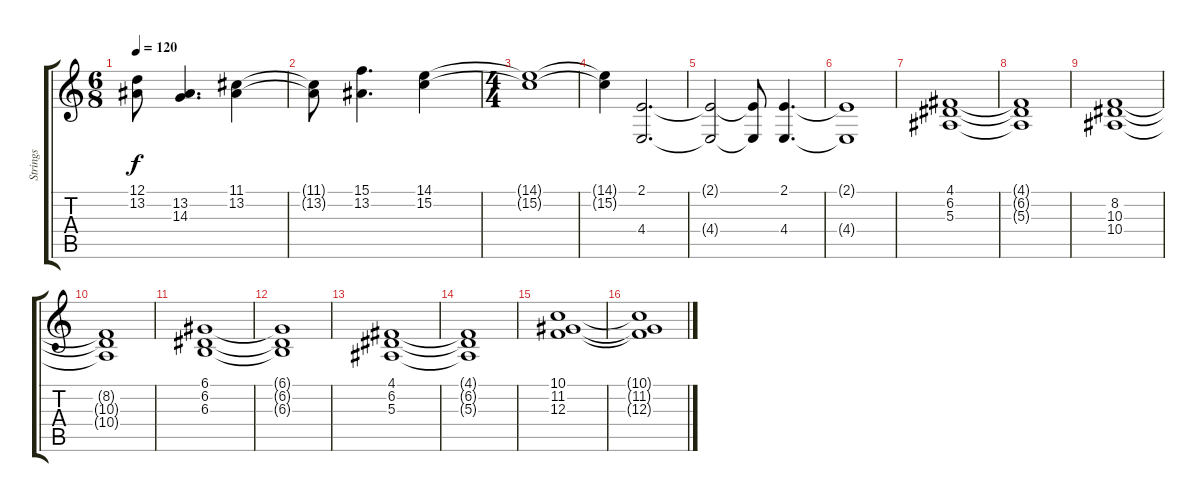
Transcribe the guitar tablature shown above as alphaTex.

\track ("Strings" "Strings") {instrument synthstrings1}
\staff {score tabs}
\tuning (D4 A3 F3 C3 G2 D2) {hide}
\ts (6 8)
\tempo 120
\clef g2
\ks c
(12.1{t} 13.2{t}).8{dy f} (13.2 14.3).4{d} (11.1 13.2).4 |
(11.1{t} 13.2{t}).8 (15.1 13.2).4{d} (14.1 15.2).4 |
\ts (4 4)
(14.1{t} 15.2{t}).1 |
(14.1{t} 15.2{t}).4 (2.1 4.4).2{d} |
(2.1{t} 4.4{t}).2 (2.1{t} 4.4{t}).8 (2.1 4.4).4{d} |
(2.1{t} 4.4{t}).1 |
(4.1 6.2 5.3).1 |
(4.1{t} 6.2{t} 5.3{t}).1 |
(8.2 10.3 10.4).1 |
(8.2{t} 10.3{t} 10.4{t}).1 |
(6.1 6.2 6.3).1 |
(6.1{t} 6.2{t} 6.3{t}).1 |
(4.1 6.2 5.3).1 |
(4.1{t} 6.2{t} 5.3{t}).1 |
(10.1 11.2 12.3).1 |
(10.1{t} 11.2{t} 12.3{t}).1
